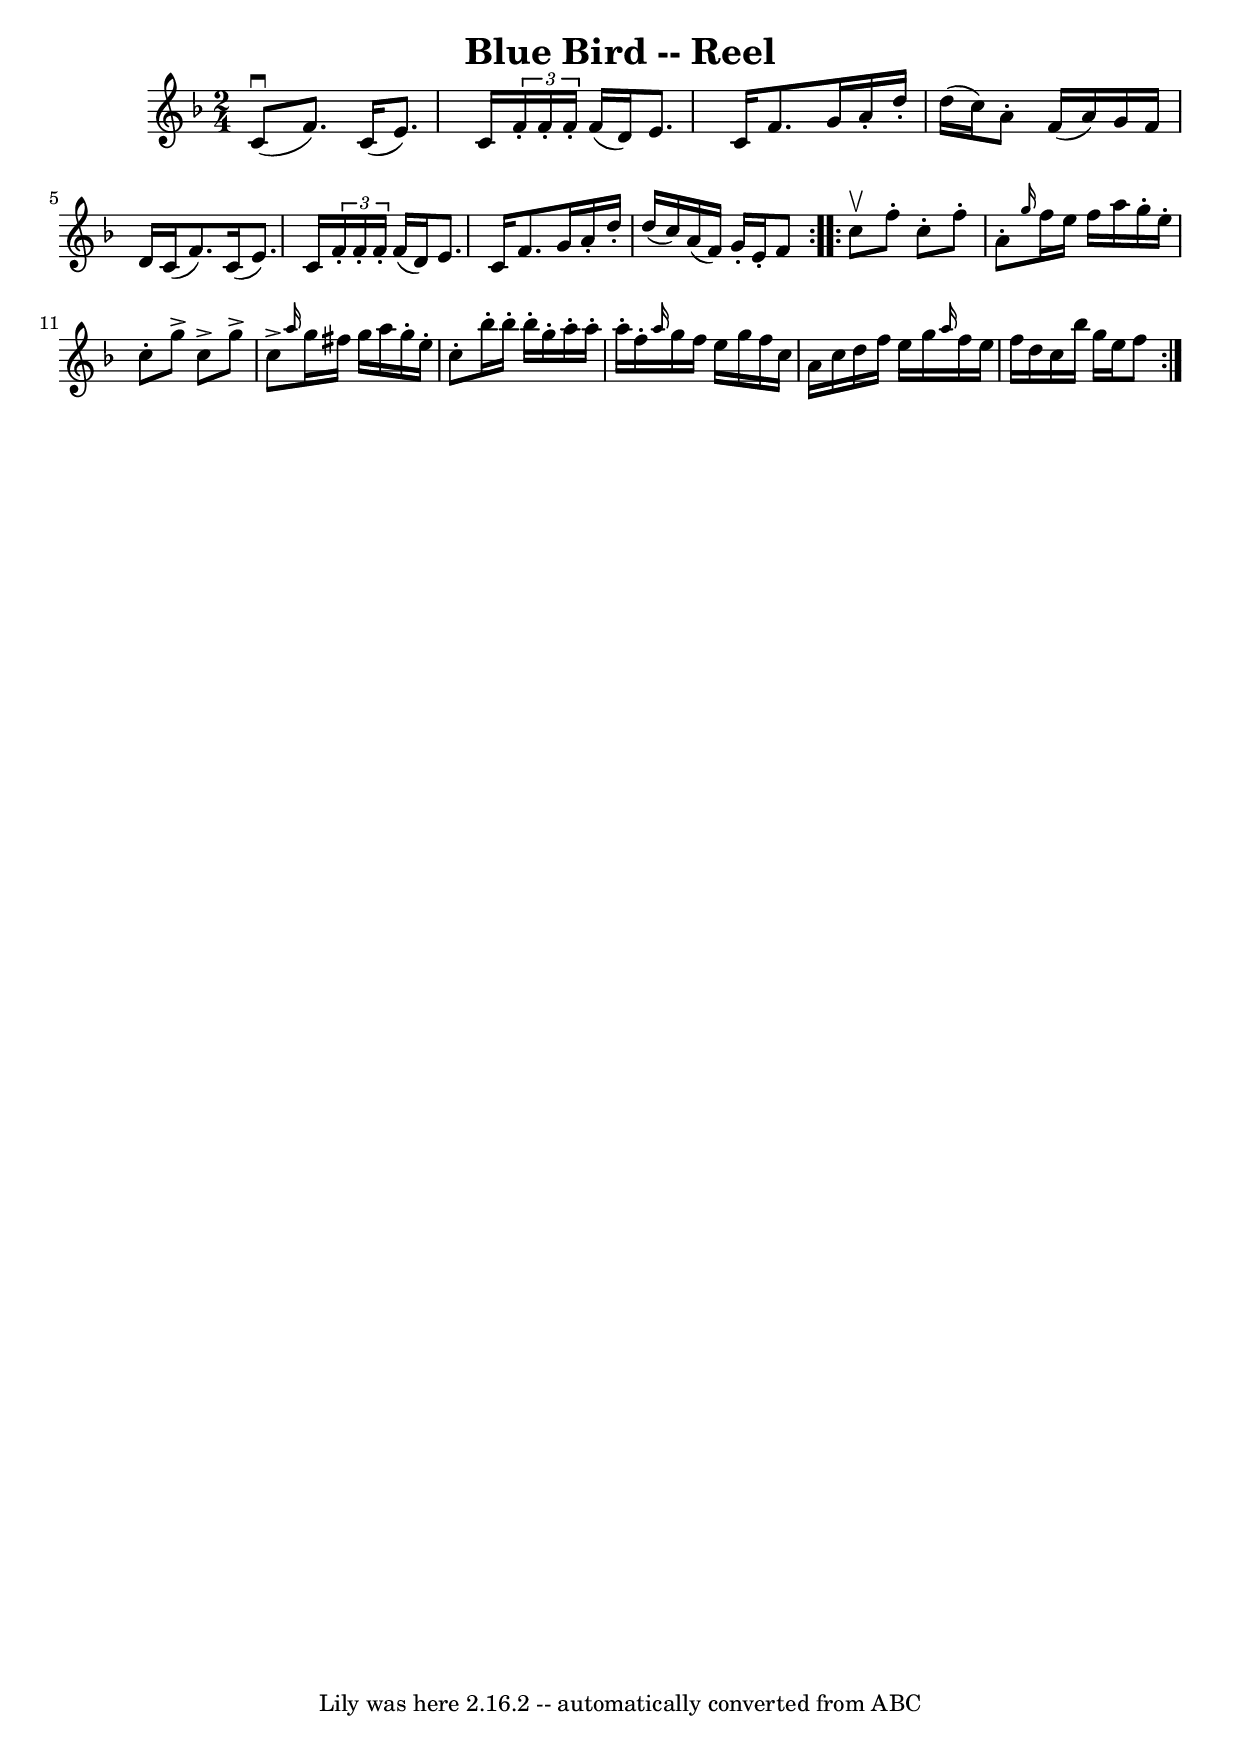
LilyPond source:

\version "2.7.40"
\include "Mammoth.ily"
\header {
	%% book = "Ryan's Mammoth Collection"
	crossRefNumber = "1"
	footnotes = "\\\\178\\\\The book has the triplets written as demisemiquavers."
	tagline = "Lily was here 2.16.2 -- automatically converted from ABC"
	title = "Blue Bird -- Reel"
}
voicedefault =  {
\set Score.defaultBarType = "empty"

\repeat volta 2 {
\time 2/4 \key f \major c'8^\downbow(|
 f'8.) c'16 (e'8.  
-) c'16    |
   \times 2/3 { f'16 -. f'16 -. f'16 -. } f'16 (
d'16) e'8. c'16    |
 f'8. g'16 a'16 -. d''16 -.   
d''16 (c''16)   |
 a'8 -. f'16 (a'16) g'16 f'16    
d'16 c'16 (|
 f'8.) c'16 (e'8.) c'16    |
   
\times 2/3 { f'16 -. f'16 -. f'16 -. } f'16 (d'16) e'8. c'16 
   |
 f'8. g'16 a'16 -. d''16 -. d''16 (c''16)   
|
 a'16 (f'16) g'16 -. e'16 -. f'8    } \repeat volta 2 {   
 c''8^\upbow |
 f''8 -. c''8 -. f''8 -. a'8 -.   |
 
\grace { g''16  } f''16 e''16 f''16 a''16 g''16 -. e''16 -.  
 c''8 -.   |
 g''8^\accent c''8^\accent g''8^\accent c''8 
^\accent   |
 \grace { a''16  } g''16 fis''16 g''16 a''16   
 g''16 -. e''16 -. c''8 -.   |
 bes''16 -. bes''16 -. bes''16 
-. g''16 -. a''16 -. a''16 -. a''16 -. f''16 -.   |
 \grace {   
 a''16  } g''16 f''16 e''16 g''16 f''16 c''16 a'16 c''16 
   |
 d''16 f''16 e''16 g''16  \grace { a''16  } f''16    
e''16 f''16 d''16    |
 c''16 bes''16 g''16 e''16    
f''8    }   
}

\score{
    <<

	\context Staff="default"
	{
	    \voicedefault 
	}

    >>
	\layout {
	}
	\midi {}
}
